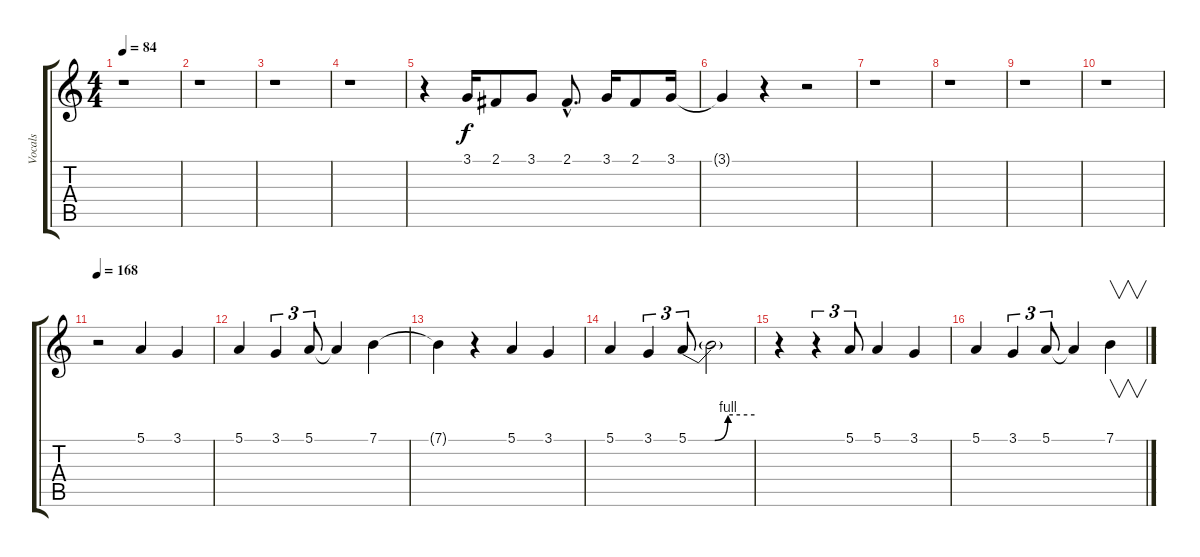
\track ("Vocals" "Vocals") {instrument violin}
\staff {score tabs}
\tuning (E4 B3 G3 D3 A2 E2) {hide}
\ts (4 4)
\tempo 84
\clef g2
\ks c
r.1{dy f} |
r.1 |
r.1 |
r.1 |
r.4 3.1.16 2.1.8 3.1.8 2.1{hac}.8{d} 3.1.16{balance 0 instrument viola} 2.1.8 3.1.16 |
3.1{t}.4 r.4 r.2 |
r.1 |
r.1 |
r.1 |
r.1 |
\tempo 168
r.2 5.1.4{balance 16 instrument violin} 3.1.4 |
5.1.4 3.1.4{tu (3 2)} 5.1.8{tu (3 2)} 5.1{t}.4 7.1.4 |
7.1{t}.4 r.4 5.1.4 3.1.4 |
5.1.4 3.1.4{tu (3 2)} 5.1{be (custom 0 0 24 0 36 4 60 4)}.8{tu (3 2)} 5.1{t}.2 |
r.4 r.4{tu (3 2)} 5.1.8{tu (3 2)} 5.1.4 3.1.4 |
5.1.4 3.1.4{tu (3 2)} 5.1.8{tu (3 2)} 5.1{t}.4 7.1.4{v}
